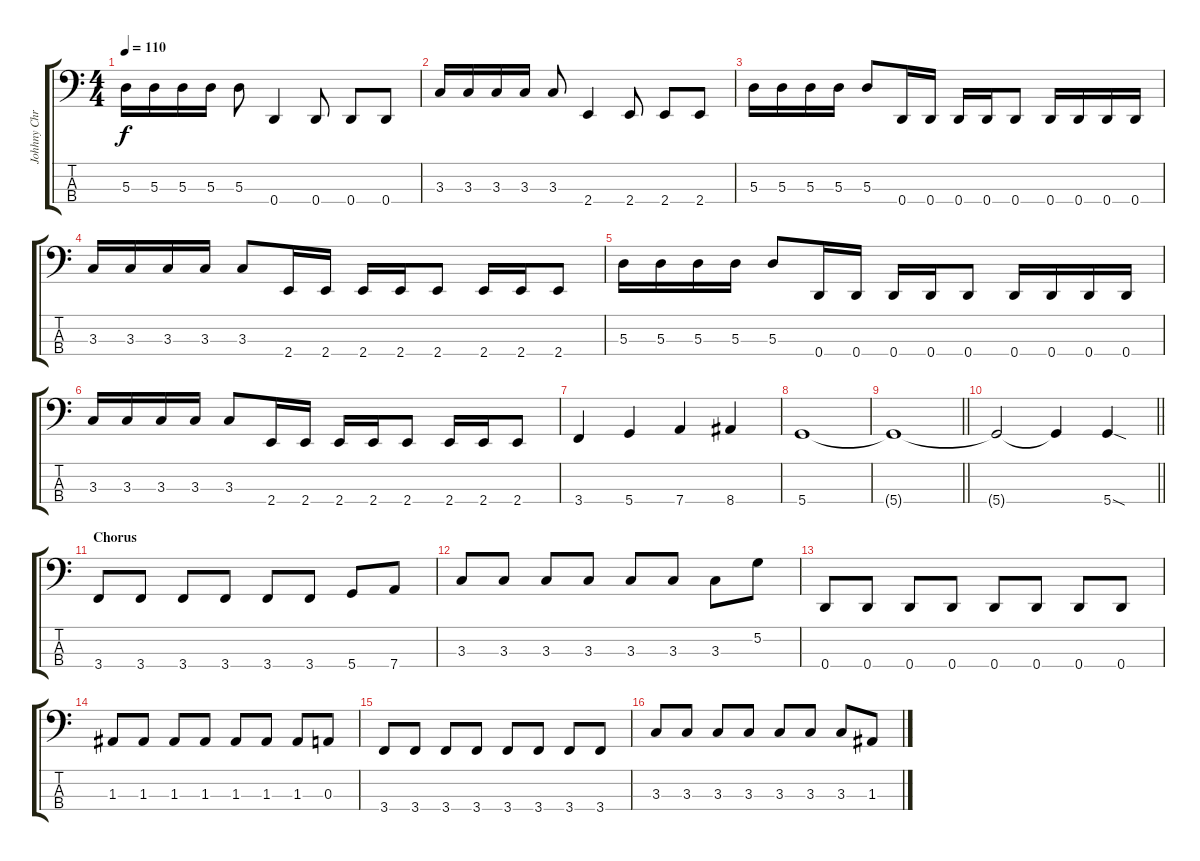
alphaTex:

\track ("Johhny Christ - Bass" "Johhny Chr") {instrument electricbasspick}
\staff {score tabs}
\tuning (G2 D2 A1 D1) {hide}
\ts (4 4)
\tempo 110
\clef f4
\ks c
5.3.16{dy f} 5.3.16 5.3.16 5.3.16 5.3.8 0.4.4 0.4.8 0.4.8 0.4.8 |
3.3.16 3.3.16 3.3.16 3.3.16 3.3.8 2.4.4 2.4.8 2.4.8 2.4.8 |
5.3.16 5.3.16 5.3.16 5.3.16 5.3.8 0.4.16 0.4.16 0.4.16 0.4.16 0.4.8 0.4.16 0.4.16 0.4.16 0.4.16 |
3.3.16 3.3.16 3.3.16 3.3.16 3.3.8 2.4.16 2.4.16 2.4.16 2.4.16 2.4.8 2.4.16 2.4.16 2.4.8 |
5.3.16 5.3.16 5.3.16 5.3.16 5.3.8 0.4.16 0.4.16 0.4.16 0.4.16 0.4.8 0.4.16 0.4.16 0.4.16 0.4.16 |
3.3.16 3.3.16 3.3.16 3.3.16 3.3.8 2.4.16 2.4.16 2.4.16 2.4.16 2.4.8 2.4.16 2.4.16 2.4.8 |
3.4.4 5.4.4 7.4.4 8.4.4 |
5.4.1 |
\barLineRight lightlight
5.4{t}.1 |
\barLineRight lightlight
5.4{t}.2 5.4{t}.4 5.4{sod}.4 |
\section ("" "Chorus")
3.4.8 3.4.8 3.4.8 3.4.8 3.4.8 3.4.8 5.4.8 7.4.8 |
3.3.8 3.3.8 3.3.8 3.3.8 3.3.8 3.3.8 3.3.8 5.2.8 |
0.4.8 0.4.8 0.4.8 0.4.8 0.4.8 0.4.8 0.4.8 0.4.8 |
1.3.8 1.3.8 1.3.8 1.3.8 1.3.8 1.3.8 1.3.8 0.3.8 |
3.4.8 3.4.8 3.4.8 3.4.8 3.4.8 3.4.8 3.4.8 3.4.8 |
3.3.8 3.3.8 3.3.8 3.3.8 3.3.8 3.3.8 3.3.8 1.3.8
